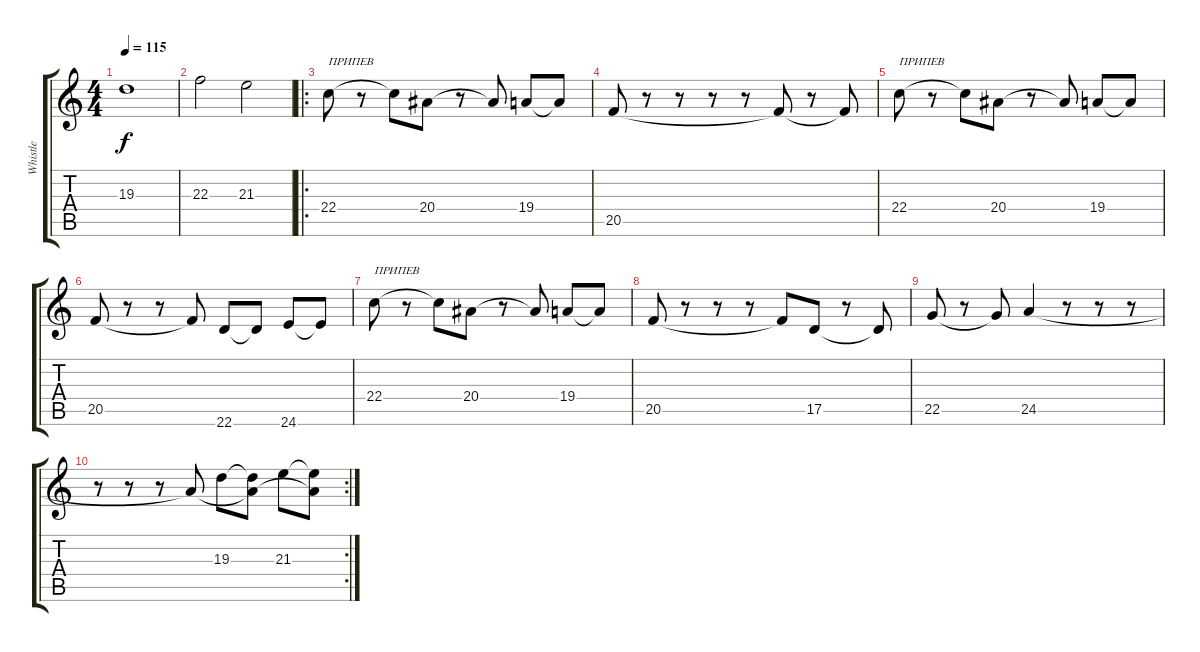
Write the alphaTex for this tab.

\track ("Whistle" "Whistle") {instrument whistle}
\staff {score tabs}
\tuning (E4 B3 G3 D3 A2 E2) {hide}
\ts (4 4)
\tempo 115
\clef g2
\ks c
19.3.1{dy f} |
22.3.2 21.3.2 |
\ro
22.4.8{txt "ПРИПЕВ"} r.8 22.4{t}.8 20.4.8 r.8 20.4{t}.8 19.4.8 19.4{t}.8 |
20.5.8 r.8 r.8 r.8 r.8 20.5{t}.8 r.8 20.5{t}.8 |
22.4.8{txt "ПРИПЕВ"} r.8 22.4{t}.8 20.4.8 r.8 20.4{t}.8 19.4.8 19.4{t}.8 |
20.5.8 r.8 r.8 20.5{t}.8 22.6.8 22.6{t}.8 24.6.8 24.6{t}.8 |
22.4.8{txt "ПРИПЕВ"} r.8 22.4{t}.8 20.4.8 r.8 20.4{t}.8 19.4.8 19.4{t}.8 |
20.5.8 r.8 r.8 r.8 20.5{t}.8 17.5.8 r.8 17.5{t}.8 |
22.5.8 r.8 22.5{t}.8 24.5.4 r.8 r.8 r.8 |
\rc 2
r.8 r.8 r.8 24.5{t}.8 19.3.8 (19.3{t} 24.5{t}).8 21.3.8 (21.3{t} 24.5{t}).8
